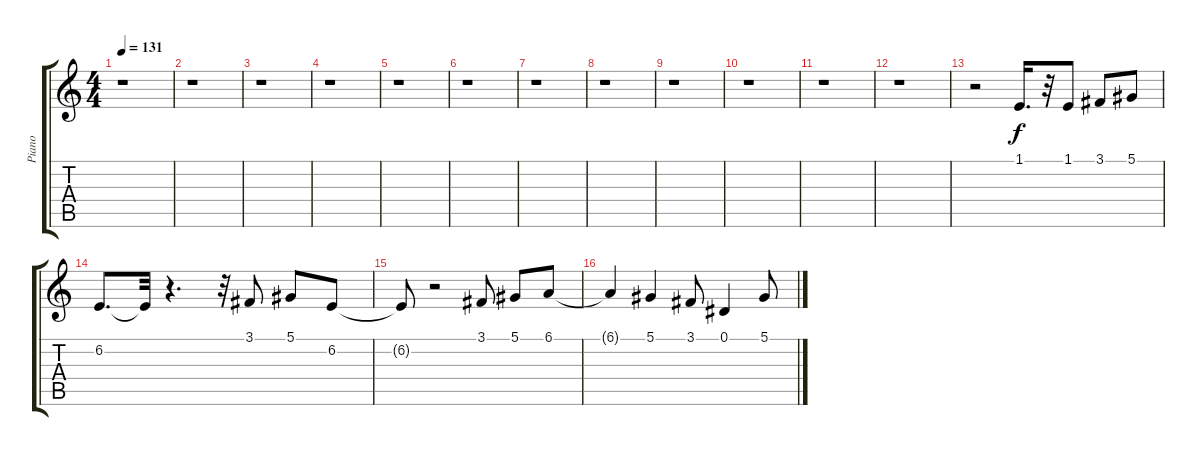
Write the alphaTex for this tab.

\track ("Piano" "Piano") {instrument choiraahs}
\staff {score tabs}
\tuning (Eb4 Bb3 Gb3 Db3 Ab2 Eb2) {hide}
\ts (4 4)
\tempo 131
\clef g2
\ks c
r.1{dy f} |
r.1 |
r.1 |
r.1 |
r.1 |
r.1 |
r.1 |
r.1 |
r.1 |
r.1 |
r.1 |
r.1 |
r.2 1.1.16{d} r.32 1.1.8 3.1.8 5.1.8 |
6.2.8{d} 6.2{t}.32 r.4{d} r.32 3.1.8 5.1.8 6.2.8 |
6.2{t}.8 r.2 3.1.8 5.1.8 6.1.8 |
6.1{t}.4 5.1.4 3.1.8 0.1.4 5.1.8
